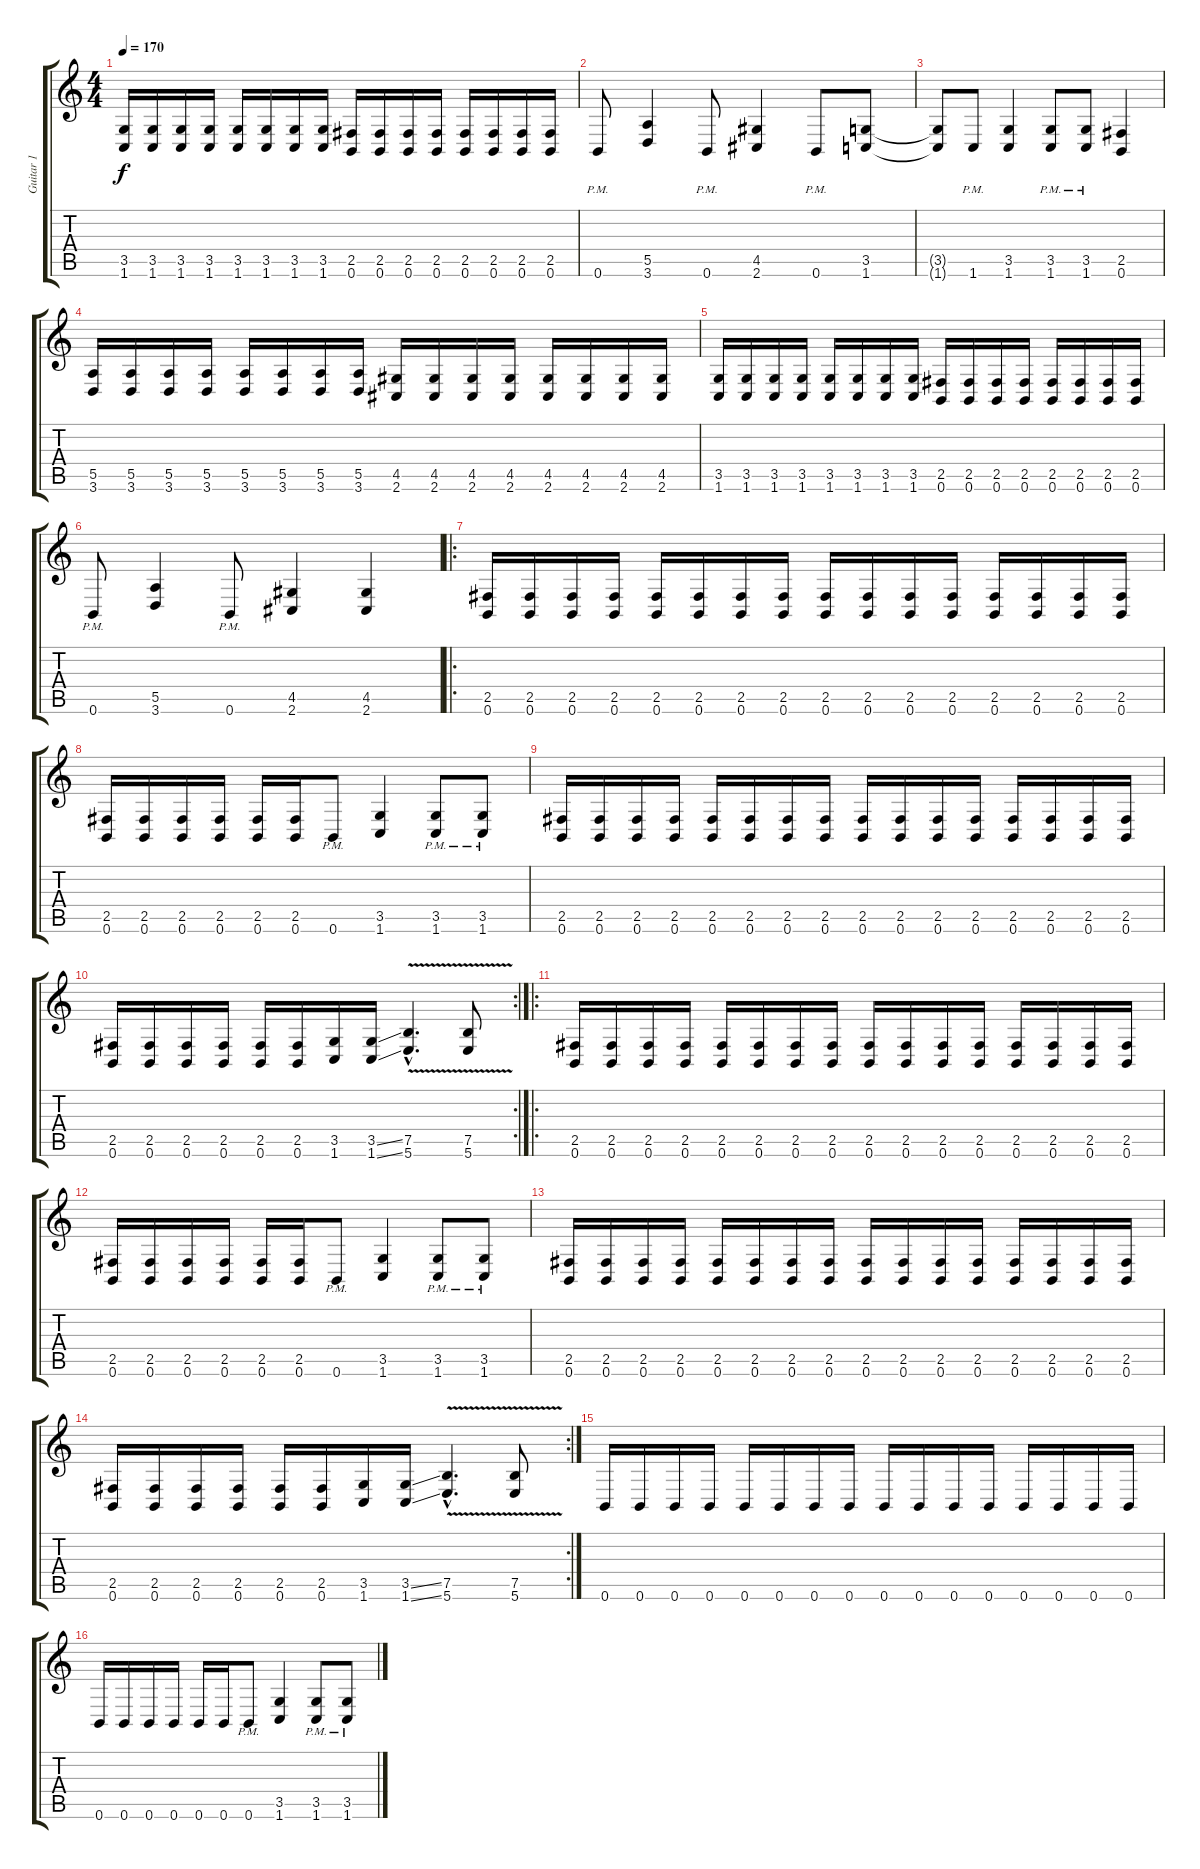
\track ("Guitar 1" "Guitar 1") {instrument distortionguitar}
\staff {score tabs}
\tuning (B3 Gb3 D3 A2 E2 B1) {hide}
\ts (4 4)
\tempo 170
\clef g2
\ks c
(3.5 1.6).16{dy f} (3.5 1.6).16 (3.5 1.6).16 (3.5 1.6).16 (3.5 1.6).16 (3.5 1.6).16 (3.5 1.6).16 (3.5 1.6).16 (2.5 0.6).16 (2.5 0.6).16 (2.5 0.6).16 (2.5 0.6).16 (2.5 0.6).16 (2.5 0.6).16 (2.5 0.6).16 (2.5 0.6).16 |
0.6{pm}.8 (5.5 3.6).4 0.6{pm}.8 (4.5 2.6).4 0.6{pm}.8 (3.5 1.6).8 |
(3.5{t} 1.6{t}).8 1.6{pm}.8 (3.5 1.6).4 (3.5{pm} 1.6{pm}).8 (3.5{pm} 1.6{pm}).8 (2.5 0.6).4 |
(5.5 3.6).16 (5.5 3.6).16 (5.5 3.6).16 (5.5 3.6).16 (5.5 3.6).16 (5.5 3.6).16 (5.5 3.6).16 (5.5 3.6).16 (4.5 2.6).16 (4.5 2.6).16 (4.5 2.6).16 (4.5 2.6).16 (4.5 2.6).16 (4.5 2.6).16 (4.5 2.6).16 (4.5 2.6).16 |
(3.5 1.6).16 (3.5 1.6).16 (3.5 1.6).16 (3.5 1.6).16 (3.5 1.6).16 (3.5 1.6).16 (3.5 1.6).16 (3.5 1.6).16 (2.5 0.6).16 (2.5 0.6).16 (2.5 0.6).16 (2.5 0.6).16 (2.5 0.6).16 (2.5 0.6).16 (2.5 0.6).16 (2.5 0.6).16 |
0.6{pm}.8 (5.5 3.6).4 0.6{pm}.8 (4.5 2.6).4 (4.5 2.6).4 |
\ro
(2.5 0.6).16 (2.5 0.6).16 (2.5 0.6).16 (2.5 0.6).16 (2.5 0.6).16 (2.5 0.6).16 (2.5 0.6).16 (2.5 0.6).16 (2.5 0.6).16 (2.5 0.6).16 (2.5 0.6).16 (2.5 0.6).16 (2.5 0.6).16 (2.5 0.6).16 (2.5 0.6).16 (2.5 0.6).16 |
(2.5 0.6).16 (2.5 0.6).16 (2.5 0.6).16 (2.5 0.6).16 (2.5 0.6).16 (2.5 0.6).16 0.6{pm}.8 (3.5 1.6).4 (3.5{pm} 1.6{pm}).8 (3.5{pm} 1.6{pm}).8 |
(2.5 0.6).16 (2.5 0.6).16 (2.5 0.6).16 (2.5 0.6).16 (2.5 0.6).16 (2.5 0.6).16 (2.5 0.6).16 (2.5 0.6).16 (2.5 0.6).16 (2.5 0.6).16 (2.5 0.6).16 (2.5 0.6).16 (2.5 0.6).16 (2.5 0.6).16 (2.5 0.6).16 (2.5 0.6).16 |
\rc 2
(2.5 0.6).16 (2.5 0.6).16 (2.5 0.6).16 (2.5 0.6).16 (2.5 0.6).16 (2.5 0.6).16 (3.5 1.6).16 (3.5{ss} 1.6{ss}).16 (7.5{v hac} 5.6{v hac}).4{d} (7.5{v} 5.6{v}).8 |
\ro
(2.5 0.6).16 (2.5 0.6).16 (2.5 0.6).16 (2.5 0.6).16 (2.5 0.6).16 (2.5 0.6).16 (2.5 0.6).16 (2.5 0.6).16 (2.5 0.6).16 (2.5 0.6).16 (2.5 0.6).16 (2.5 0.6).16 (2.5 0.6).16 (2.5 0.6).16 (2.5 0.6).16 (2.5 0.6).16 |
(2.5 0.6).16 (2.5 0.6).16 (2.5 0.6).16 (2.5 0.6).16 (2.5 0.6).16 (2.5 0.6).16 0.6{pm}.8 (3.5 1.6).4 (3.5{pm} 1.6{pm}).8 (3.5{pm} 1.6{pm}).8 |
(2.5 0.6).16 (2.5 0.6).16 (2.5 0.6).16 (2.5 0.6).16 (2.5 0.6).16 (2.5 0.6).16 (2.5 0.6).16 (2.5 0.6).16 (2.5 0.6).16 (2.5 0.6).16 (2.5 0.6).16 (2.5 0.6).16 (2.5 0.6).16 (2.5 0.6).16 (2.5 0.6).16 (2.5 0.6).16 |
\rc 2
(2.5 0.6).16 (2.5 0.6).16 (2.5 0.6).16 (2.5 0.6).16 (2.5 0.6).16 (2.5 0.6).16 (3.5 1.6).16 (3.5{ss} 1.6{ss}).16 (7.5{v hac} 5.6{v hac}).4{d} (7.5{v} 5.6{v}).8 |
0.6.16 0.6.16 0.6.16 0.6.16 0.6.16 0.6.16 0.6.16 0.6.16 0.6.16 0.6.16 0.6.16 0.6.16 0.6.16 0.6.16 0.6.16 0.6.16 |
0.6.16 0.6.16 0.6.16 0.6.16 0.6.16 0.6.16 0.6{pm}.8 (3.5 1.6).4 (3.5{pm} 1.6{pm}).8 (3.5{pm} 1.6{pm}).8
